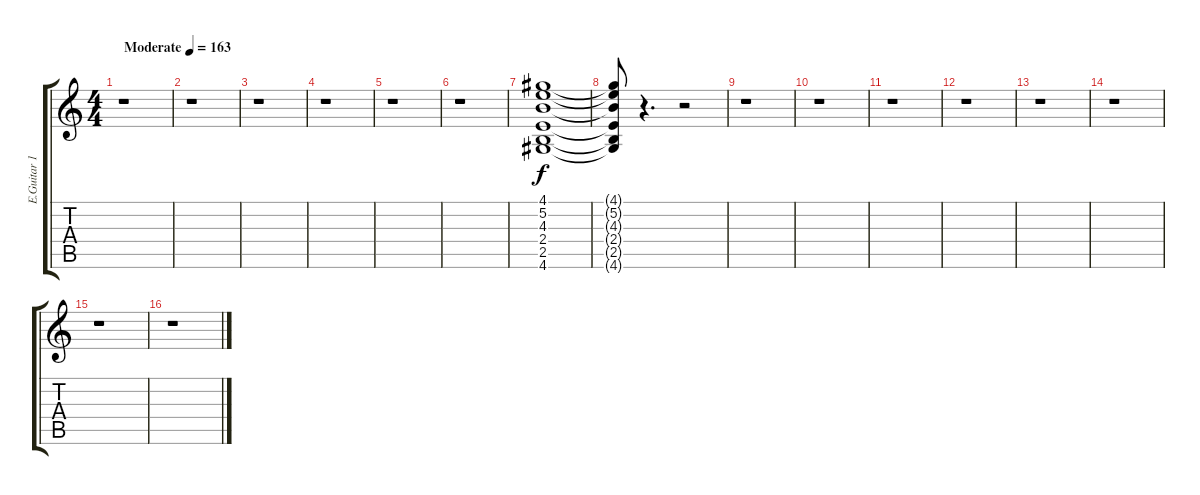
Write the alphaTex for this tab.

\track ("E.Guitar 1 Efx" "E.Guitar 1") {instrument overdrivenguitar}
\staff {score tabs}
\tuning (E4 B3 G3 D3 A2 E2) {hide}
\ts (4 4)
\tempo (163 "Moderate")
\clef g2
\ks c
r.1{dy f instrument overdrivenguitar} |
r.1 |
r.1 |
r.1 |
r.1 |
r.1 |
(4.1 5.2 4.3 2.4 2.5 4.6).1{volume 16} |
(4.1{t} 5.2{t} 4.3{t} 2.4{t} 2.5{t} 4.6{t}).8 r.4{d} r.2 |
r.1 |
r.1 |
r.1 |
r.1 |
r.1 |
r.1 |
r.1 |
r.1
